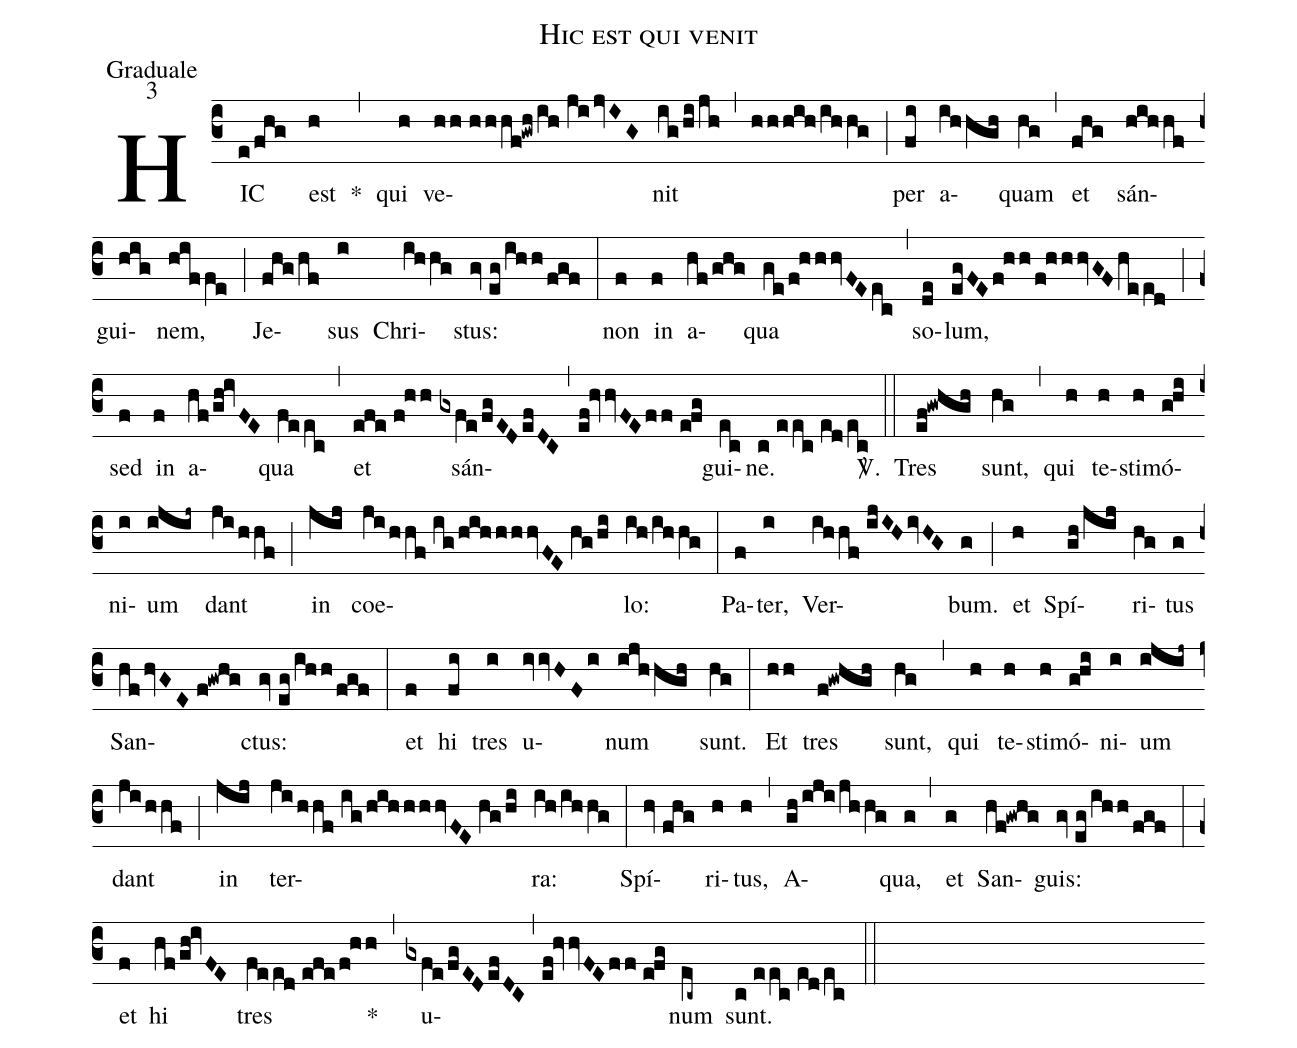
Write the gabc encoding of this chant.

name:Hic est qui venit;
office-part:Graduale;
mode:3;
%%
(c3) HIC(e/fhg) est(h) *(,) qui(h) ve(hh//hhhf!gwh/ih//jijvIG)nit(ig/hi/jh) (,) (hhhih/ihhg) (;) per(fi) a(ihhgh)quam(hg) (,) et(fhg) sán(hihhf)gui(hig)nem,(hiffe) (;) Je(fhg/hf)sus(i) Chri(ihhg)stus:(gv//eg/ihh/fgf) (:) non(f) in(f) a(hf/ghg)qua(ge/f!hhhvFEec) (,) so(de)lum,(egFEf!hh/f!hhhvGF/heed) (;) sed(f) in(f) a(hf/gh!ivFE)qua(feec) (,) et(efe//f!hh) sán(gxfe/fgEDefDC,ef!hvvFEff//e!fg)gui(ec)ne.(c//eec//ed/ec) <sp>V/</sp>.(::) Tres(ef!gwhgh) sunt,(hg) (,) qui(h) te(h)sti(h)mó(g!hi)ni(i)um(ijij~) dant(ji/hhf) (;) in(jij) coe(ji/hhf//ig/hihhhhvFE//hg/hi)lo:(ih/ihhg) (:) Pa(f)ter,(i) Ver(ihhf//ijIHivHG)bum.(g) (;) et(h) Spí(gh/jij)ri(hg)tus(g) San(hfhvGE//f!gwhg)ctus:(gv//eg/ihh/fgf) (:) et(f) hi(fi) tres(i) u(ivvHFi)num(ijhhgh) sunt.(hg) (:) Et(hh) tres(f!gwhgh) sunt,(hg) (,) qui(h) te(h)sti(h)mó(g!hi)ni(i)um(ijij~) dant(ji/hhf) (;) in(jij) ter(ji/hhf//ig/hihhhhvFE//hg/hi)ra:(ih/ihhg) (:) Spí(hv//fhg)ri(h)tus,(h) (,) A(gh/iji/jhhg)qua,(g) (,) et(g) San(hf!gwhg)guis:(gv//eg/ihh/fgf) (:) et(f) hi(hf/gh!ivFE) tres(feed//efe/f!hh) *(,) u(gxfe/fgEDefDC,ef!hvvFEff//e!fg)num(ec~) sunt.(c//eec//ed/ec) (::)
